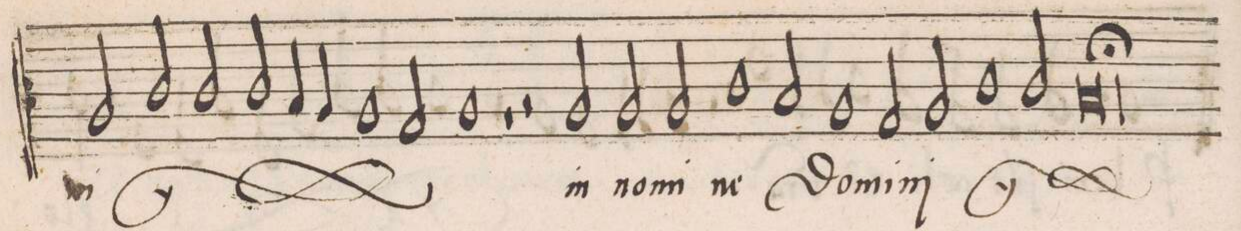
**kern	**text
*I"ALTVS	*
*clefC3	*
*k[]	*
*met(C|)	*
*M2/1	*
2A/	-ni
*	*ij
2c/	in
2c/	no-
2c/	-mi-
=43-	=43-
4B/	-ne
4A/	.
1A	Do-
2G/	-mi-
=44-	=44-
1A	-ni
*	*Xij
1r	.
=45-	=45-
2r	.
2A/	in
2A/	no-
2A/	-mi-
=46-	=46-
1c	-ne
2B/	.
1A/	Do-
=47-	=47-
2G/	-mi-
2A/	-ni
*	*ij
1c\	Do-
=48-	=48-
2c/	-mi-
1B;	-ni
*	*Xij
=||	=||
*-	*-
